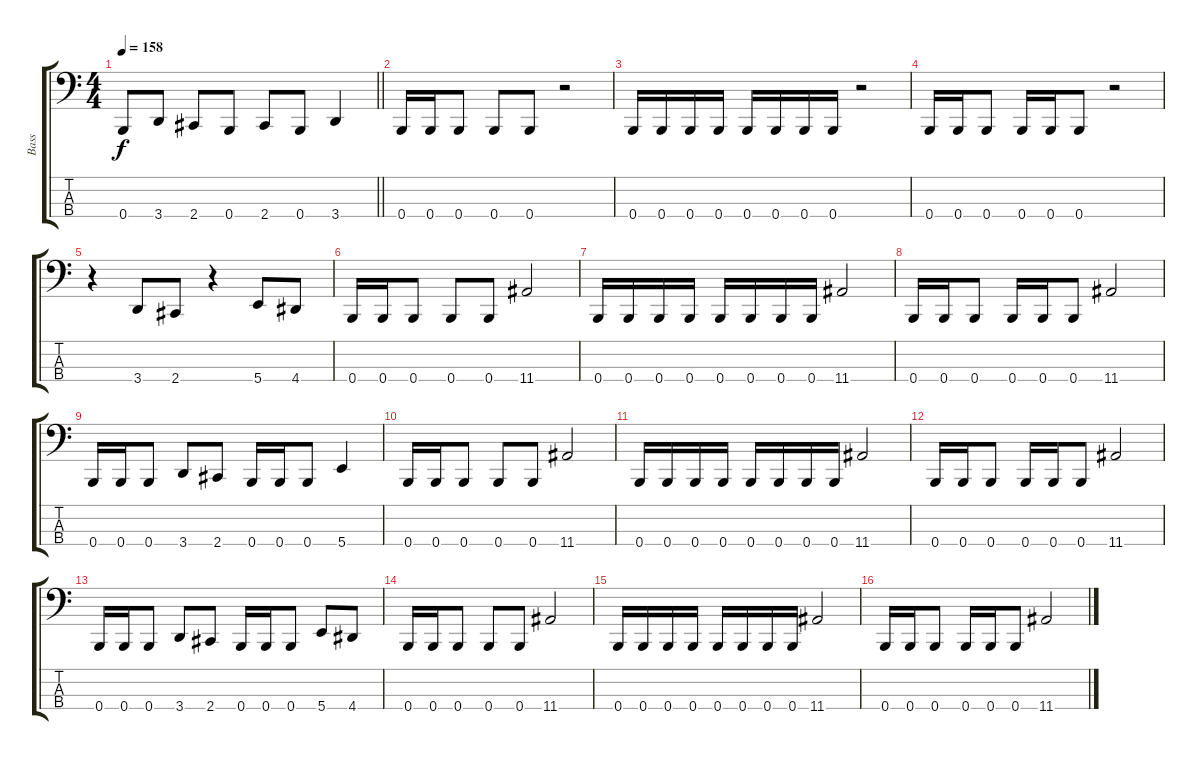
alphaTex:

\track ("Bass" "Bass") {instrument electricbassfinger}
\staff {score tabs}
\tuning (E2 B1 Gb1 B0) {hide}
\ts (4 4)
\tempo 158
\clef f4
\barLineRight lightlight
\ks c
0.4.8{dy f} 3.4.8 2.4.8 0.4.8 2.4.8 0.4.8 3.4.4 |
\section ("" "")
0.4.16 0.4.16 0.4.8 0.4.8 0.4.8 r.2 |
0.4.16 0.4.16 0.4.16 0.4.16 0.4.16 0.4.16 0.4.16 0.4.16 r.2 |
0.4.16 0.4.16 0.4.8 0.4.16 0.4.16 0.4.8 r.2 |
r.4 3.4.8 2.4.8 r.4 5.4.8 4.4.8 |
0.4.16 0.4.16 0.4.8 0.4.8 0.4.8 11.4.2 |
0.4.16 0.4.16 0.4.16 0.4.16 0.4.16 0.4.16 0.4.16 0.4.16 11.4.2 |
0.4.16 0.4.16 0.4.8 0.4.16 0.4.16 0.4.8 11.4.2 |
0.4.16 0.4.16 0.4.8 3.4.8 2.4.8 0.4.16 0.4.16 0.4.8 5.4.4 |
0.4.16 0.4.16 0.4.8 0.4.8 0.4.8 11.4.2 |
0.4.16 0.4.16 0.4.16 0.4.16 0.4.16 0.4.16 0.4.16 0.4.16 11.4.2 |
0.4.16 0.4.16 0.4.8 0.4.16 0.4.16 0.4.8 11.4.2 |
0.4.16 0.4.16 0.4.8 3.4.8 2.4.8 0.4.16 0.4.16 0.4.8 5.4.8 4.4.8 |
0.4.16 0.4.16 0.4.8 0.4.8 0.4.8 11.4.2 |
0.4.16 0.4.16 0.4.16 0.4.16 0.4.16 0.4.16 0.4.16 0.4.16 11.4.2 |
0.4.16 0.4.16 0.4.8 0.4.16 0.4.16 0.4.8 11.4.2
